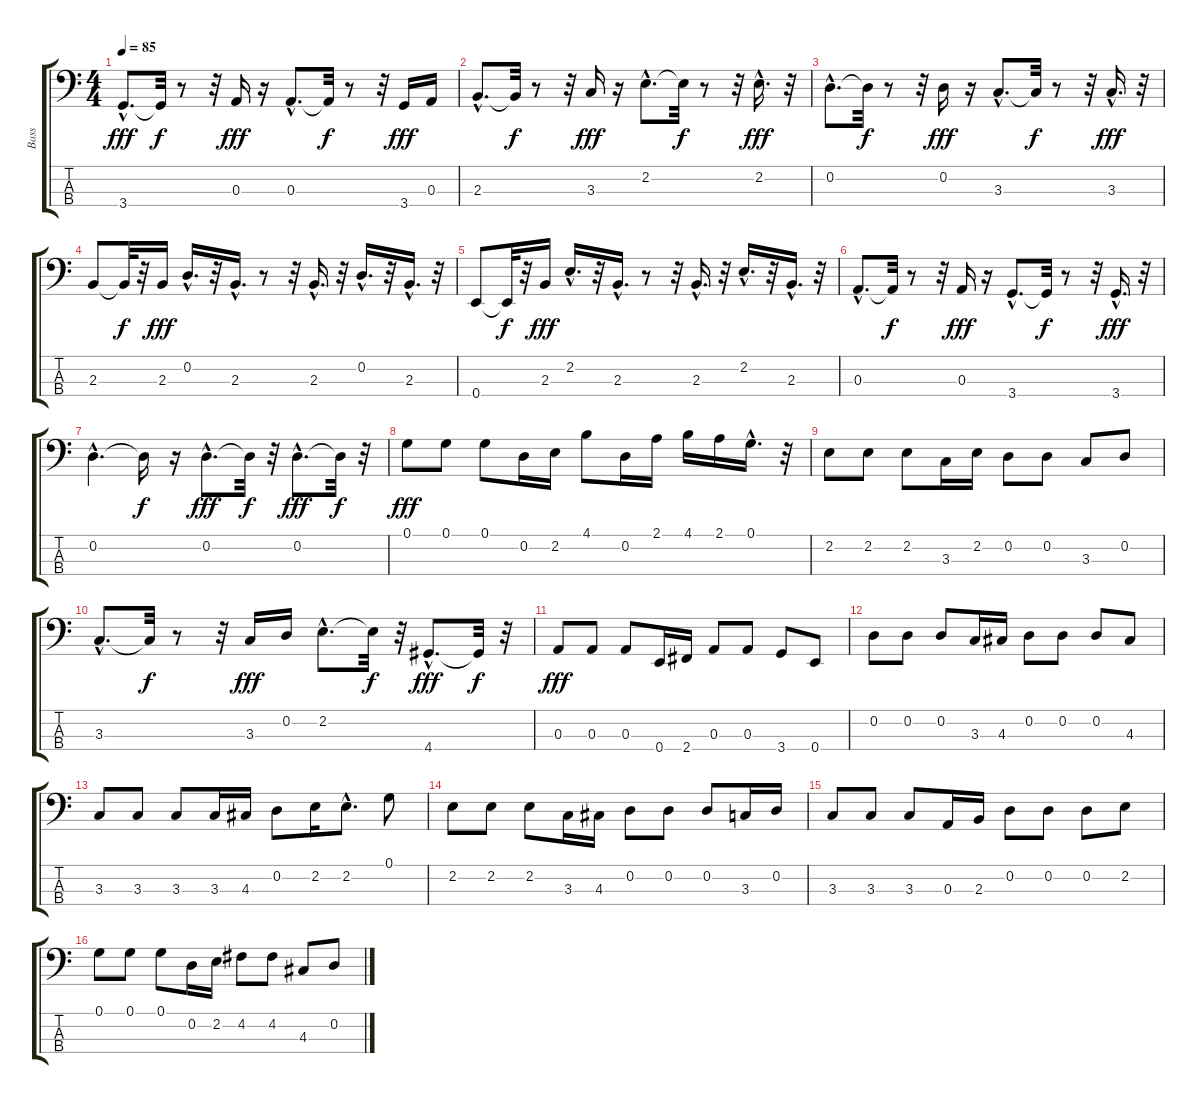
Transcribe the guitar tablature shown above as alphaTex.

\track ("Bass" "Bass") {instrument acousticbass}
\staff {score tabs}
\tuning (G2 D2 A1 E1) {hide}
\ts (4 4)
\tempo 85
\clef f4
\ks c
3.4{hac}.8{d dy fff} 3.4{t}.32{dy f} r.8 r.32 0.3.16{dy fff} r.16 0.3{hac}.8{d} 0.3{t}.32{dy f} r.8 r.32 3.4.16{dy fff} 0.3.16 |
2.3{hac}.8{d} 2.3{t}.32{dy f} r.8 r.32 3.3.16{dy fff} r.16 2.2{hac}.8{d} 2.2{t}.32{dy f} r.8 r.32 2.2{hac}.16{d dy fff} r.32 |
0.2{hac}.8{d} 0.2{t}.32{dy f} r.8 r.32 0.2.16{dy fff} r.16 3.3{hac}.8{d} 3.3{t}.32{dy f} r.8 r.32 3.3{hac}.16{d dy fff} r.32 |
2.3.8 2.3{t}.32{dy f} r.32 2.3.16{dy fff} 0.2{hac}.16{d} r.32 2.3{hac}.16{d} r.8 r.32 2.3{hac}.16{d} r.32 0.2{hac}.16{d} r.32 2.3{hac}.16{d} r.32 |
0.4.8 0.4{t}.32{dy f} r.32 2.3.16{dy fff} 2.2{hac}.16{d} r.32 2.3{hac}.16{d} r.8 r.32 2.3{hac}.16{d} r.32 2.2{hac}.16{d} r.32 2.3{hac}.16{d} r.32 |
0.3{hac}.8{d} 0.3{t}.32{dy f} r.8 r.32 0.3.16{dy fff} r.16 3.4{hac}.8{d} 3.4{t}.32{dy f} r.8 r.32 3.4{hac}.16{d dy fff} r.32 |
0.2{hac}.4{d} 0.2{t}.16{dy f} r.16 0.2{hac}.8{d dy fff} 0.2{t}.32{dy f} r.32 0.2{hac}.8{d dy fff} 0.2{t}.32{dy f} r.32 |
0.1.8{dy fff} 0.1.8 0.1.8 0.2.16 2.2.16 4.1.8 0.2.16 2.1.16 4.1.16 2.1.16 0.1{hac}.16{d} r.32 |
2.2.8 2.2.8 2.2.8 3.3.16 2.2.16 0.2.8 0.2.8 3.3.8 0.2.8 |
3.3{hac}.8{d} 3.3{t}.32{dy f} r.8 r.32 3.3.16{dy fff} 0.2.16 2.2{hac}.8{d} 2.2{t}.32{dy f} r.32 4.4{hac}.8{d dy fff} 4.4{t}.32{dy f} r.32 |
0.3.8{dy fff} 0.3.8 0.3.8 0.4.16 2.4.16 0.3.8 0.3.8 3.4.8 0.4.8 |
0.2.8 0.2.8 0.2.8 3.3.16 4.3.16 0.2.8 0.2.8 0.2.8 4.3.8 |
3.3.8 3.3.8 3.3.8 3.3.16 4.3.16 0.2.8 2.2.16 2.2{hac}.8{d} 0.1.8 |
2.2.8 2.2.8 2.2.8 3.3.16 4.3.16 0.2.8 0.2.8 0.2.8 3.3.16 0.2.16 |
3.3.8 3.3.8 3.3.8 0.3.16 2.3.16 0.2.8 0.2.8 0.2.8 2.2.8 |
0.1.8 0.1.8 0.1.8 0.2.16 2.2.16 4.2.8 4.2.8 4.3.8 0.2.8
